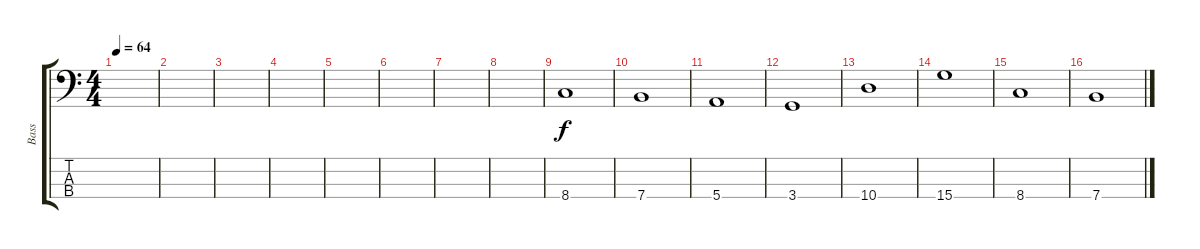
\track ("Bass" "Bass") {instrument electricbassfinger}
\staff {score tabs}
\tuning (G2 D2 A1 E1) {hide}
\ts (4 4)
\tempo 64
\clef f4
\ks c
|
|
|
|
|
|
|
|
8.4.1 |
7.4.1 |
5.4.1 |
3.4.1 |
10.4.1 |
15.4.1 |
8.4.1 |
7.4.1
